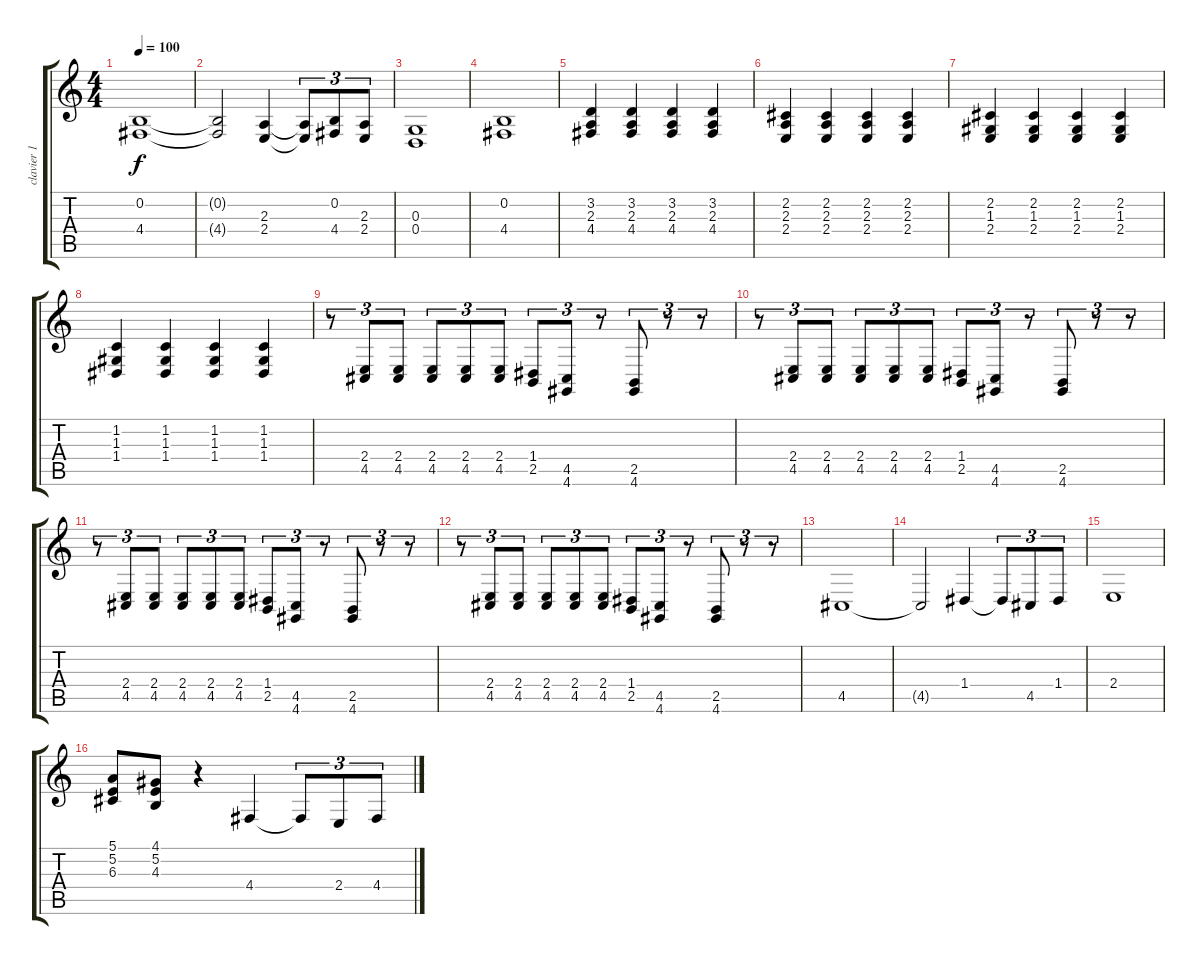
\track ("clavier 1" "clavier 1") {instrument reedorgan}
\staff {score tabs}
\tuning (E4 B3 G3 D3 A2 E2) {hide}
\ts (4 4)
\tempo 100
\clef g2
\ks c
(0.2 4.4).1{dy f} |
(0.2{t} 4.4{t}).2 (2.3 2.4).4 (2.3{t} 2.4{t}).8{tu (3 2)} (0.2 4.4).8{tu (3 2)} (2.3 2.4).8{tu (3 2)} |
(0.3 0.4).1 |
(0.2 4.4).1 |
(3.2 2.3 4.4).4 (3.2 2.3 4.4).4 (3.2 2.3 4.4).4 (3.2 2.3 4.4).4 |
(2.2 2.3 2.4).4 (2.2 2.3 2.4).4 (2.2 2.3 2.4).4 (2.2 2.3 2.4).4 |
(2.2 1.3 2.4).4 (2.2 1.3 2.4).4 (2.2 1.3 2.4).4 (2.2 1.3 2.4).4 |
(1.2 1.3 1.4).4 (1.2 1.3 1.4).4 (1.2 1.3 1.4).4 (1.2 1.3 1.4).4 |
r.8{tu (3 2)} (2.4 4.5).8{tu (3 2)} (2.4 4.5).8{tu (3 2)} (2.4 4.5).8{tu (3 2)} (2.4 4.5).8{tu (3 2)} (2.4 4.5).8{tu (3 2)} (1.4 2.5).8{tu (3 2)} (4.5 4.6).8{tu (3 2)} r.8{tu (3 2)} (2.5 4.6).8{tu (3 2)} r.8{tu (3 2)} r.8{tu (3 2)} |
r.8{tu (3 2)} (2.4 4.5).8{tu (3 2)} (2.4 4.5).8{tu (3 2)} (2.4 4.5).8{tu (3 2)} (2.4 4.5).8{tu (3 2)} (2.4 4.5).8{tu (3 2)} (1.4 2.5).8{tu (3 2)} (4.5 4.6).8{tu (3 2)} r.8{tu (3 2)} (2.5 4.6).8{tu (3 2)} r.8{tu (3 2)} r.8{tu (3 2)} |
r.8{tu (3 2)} (2.4 4.5).8{tu (3 2)} (2.4 4.5).8{tu (3 2)} (2.4 4.5).8{tu (3 2)} (2.4 4.5).8{tu (3 2)} (2.4 4.5).8{tu (3 2)} (1.4 2.5).8{tu (3 2)} (4.5 4.6).8{tu (3 2)} r.8{tu (3 2)} (2.5 4.6).8{tu (3 2)} r.8{tu (3 2)} r.8{tu (3 2)} |
r.8{tu (3 2)} (2.4 4.5).8{tu (3 2)} (2.4 4.5).8{tu (3 2)} (2.4 4.5).8{tu (3 2)} (2.4 4.5).8{tu (3 2)} (2.4 4.5).8{tu (3 2)} (1.4 2.5).8{tu (3 2)} (4.5 4.6).8{tu (3 2)} r.8{tu (3 2)} (2.5 4.6).8{tu (3 2)} r.8{tu (3 2)} r.8{tu (3 2)} |
4.5.1 |
4.5{t}.2 1.4.4 1.4{t}.8{tu (3 2)} 4.5.8{tu (3 2)} 1.4.8{tu (3 2)} |
2.4.1 |
(5.1 5.2 6.3).8 (4.1 5.2 4.3).8 r.4 4.4.4 4.4{t}.8{tu (3 2)} 2.4.8{tu (3 2)} 4.4.8{tu (3 2)}
